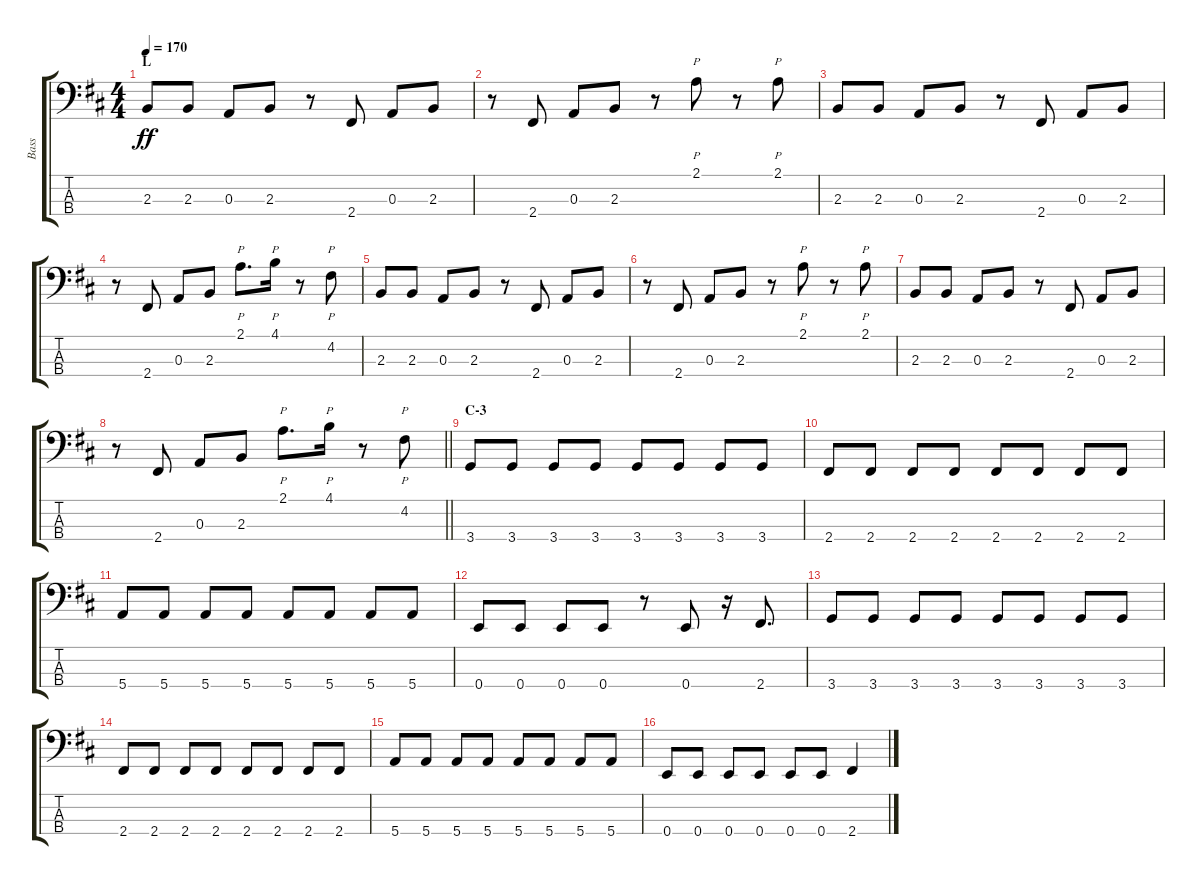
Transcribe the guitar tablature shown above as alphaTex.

\track ("Bass" "Bass") {instrument electricbassfinger}
\staff {score tabs}
\tuning (G2 D2 A1 E1) {hide}
\ts (4 4)
\section ("" "L")
\tempo 170
\clef f4
\ks d
2.3.8{dy ff} 2.3.8 0.3.8 2.3.8 r.8 2.4.8 0.3.8 2.3.8 |
r.8 2.4.8 0.3.8 2.3.8 r.8 2.1.8{p instrument slapbass1} r.8 2.1.8{p} |
2.3.8{instrument electricbassfinger} 2.3.8 0.3.8 2.3.8 r.8 2.4.8 0.3.8 2.3.8 |
r.8 2.4.8 0.3.8 2.3.8 2.1.8{p d instrument slapbass1} 4.1.16{p} r.8 4.2.8{p} |
2.3.8{instrument electricbassfinger} 2.3.8 0.3.8 2.3.8 r.8 2.4.8 0.3.8 2.3.8 |
r.8 2.4.8 0.3.8 2.3.8 r.8 2.1.8{p instrument slapbass1} r.8 2.1.8{p} |
2.3.8{instrument electricbassfinger} 2.3.8 0.3.8 2.3.8 r.8 2.4.8 0.3.8 2.3.8 |
\barLineRight lightlight
r.8 2.4.8 0.3.8 2.3.8 2.1.8{p d instrument slapbass1} 4.1.16{p} r.8 4.2.8{p} |
\section ("" "C-3")
3.4.8{instrument electricbassfinger} 3.4.8 3.4.8 3.4.8 3.4.8 3.4.8 3.4.8 3.4.8 |
2.4.8 2.4.8 2.4.8 2.4.8 2.4.8 2.4.8 2.4.8 2.4.8 |
5.4.8 5.4.8 5.4.8 5.4.8 5.4.8 5.4.8 5.4.8 5.4.8 |
0.4.8 0.4.8 0.4.8 0.4.8 r.8 0.4.8 r.16 2.4.8{d} |
3.4.8 3.4.8 3.4.8 3.4.8 3.4.8 3.4.8 3.4.8 3.4.8 |
2.4.8 2.4.8 2.4.8 2.4.8 2.4.8 2.4.8 2.4.8 2.4.8 |
5.4.8 5.4.8 5.4.8 5.4.8 5.4.8 5.4.8 5.4.8 5.4.8 |
0.4.8 0.4.8 0.4.8 0.4.8 0.4.8 0.4.8 2.4.4
